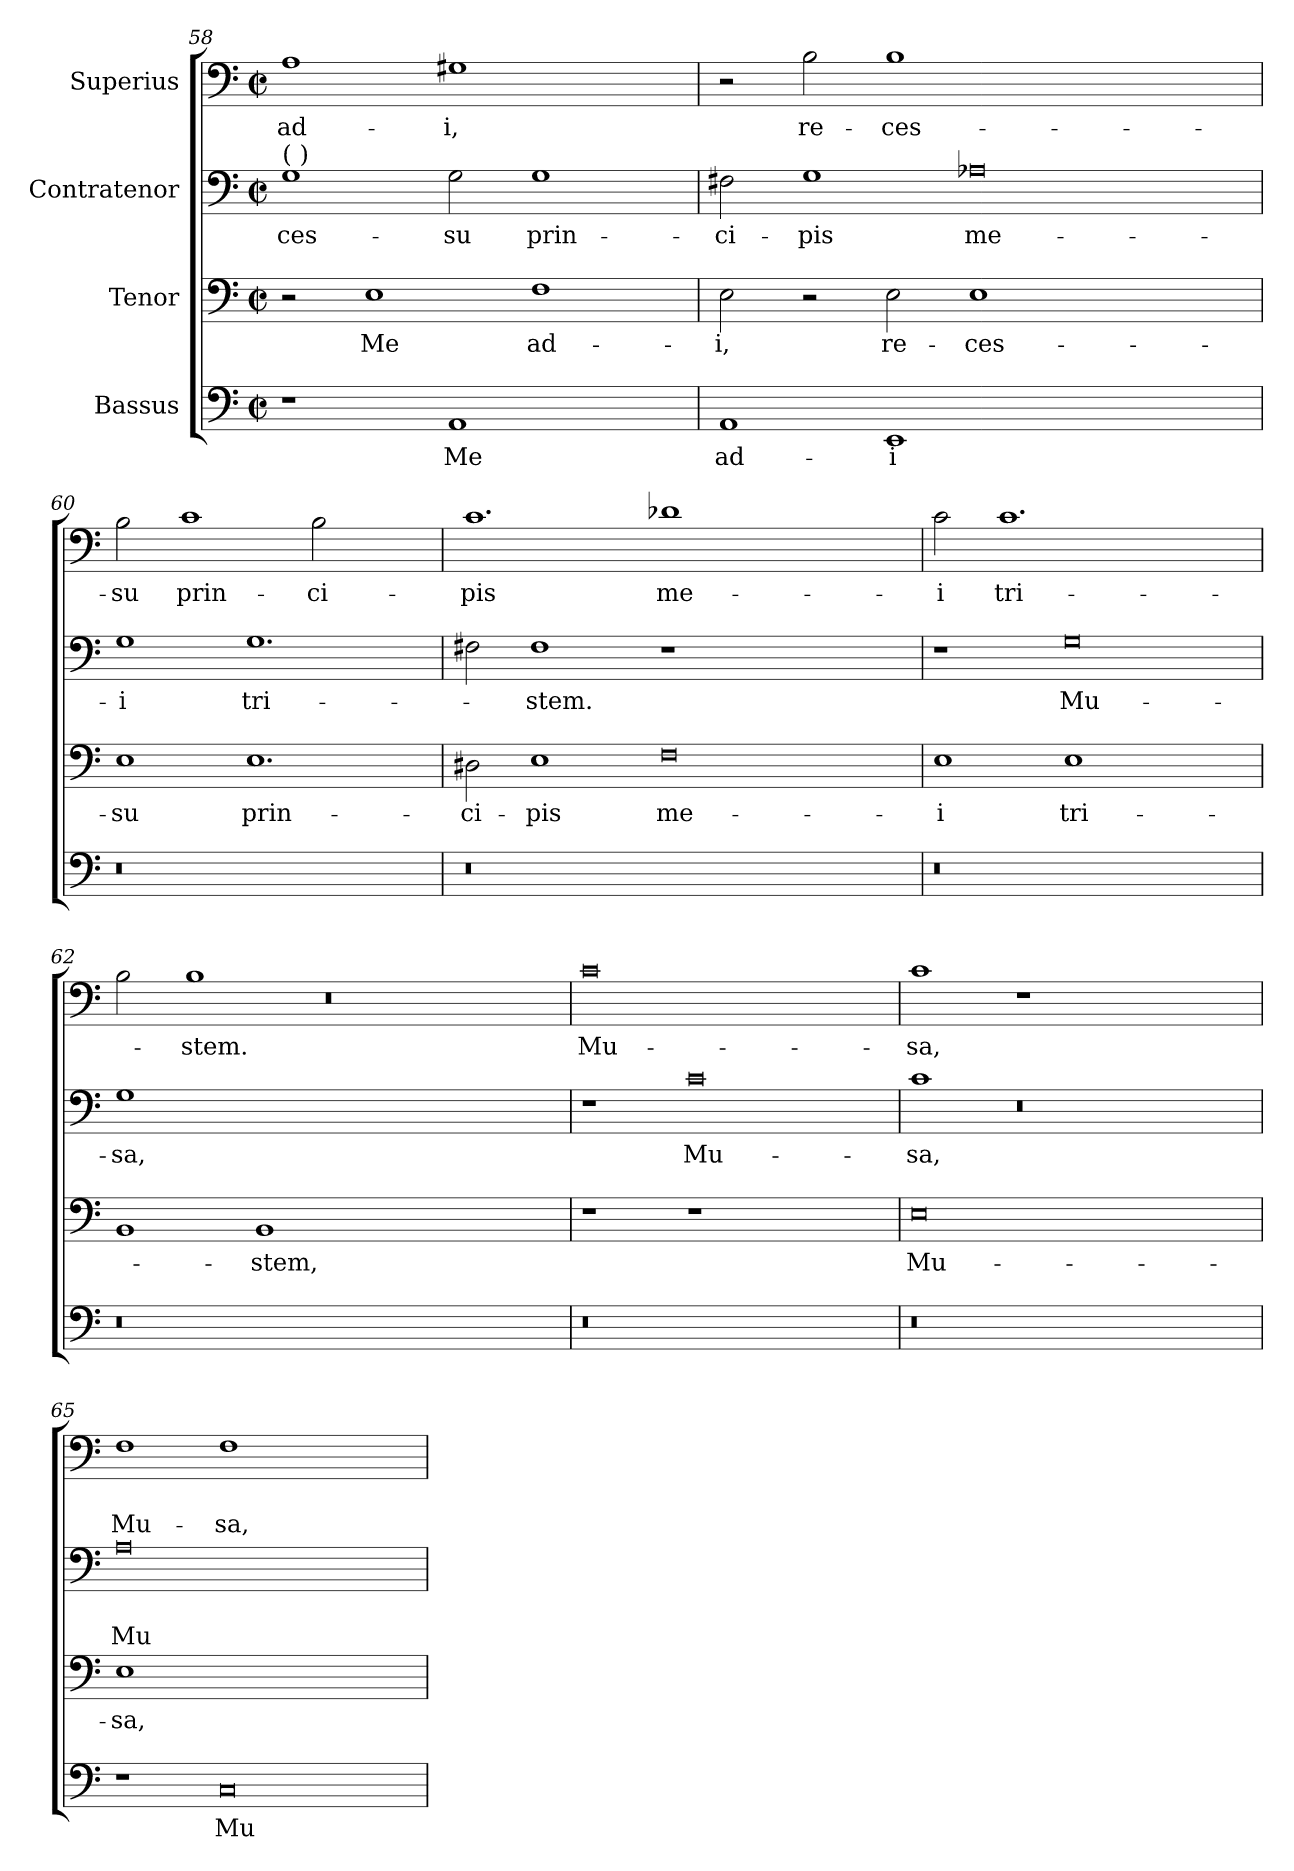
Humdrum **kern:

**kern	**text	**kern	**text	**kern	**text	**text	**kern	**text	**text
*part4	*part4	*part3	*part3	*part2	*part2	*part2	*part1	*part1	*part1
*staff4	*staff4	*staff3	*staff3	*staff2	*staff2	*staff2	*staff1	*staff1	*staff1
*I"Bassus	*	*I"Tenor	*	*I"Contratenor	*	*	*I"Superius	*	*
!!LO:LB:g=z
*clefF4	*	*clefF4	*	*clefF4	*	*	*clefF4	*	*
*k[]	*	*k[]	*	*k[]	*	*	*k[]	*	*
*C:	*	*C:	*	*C:	*	*	*C:	*	*
*M4/2	*	*M4/2	*	*M4/2	*	*	*M4/2	*	*
*met(c|)	*	*met(c|)	*	*met(c|)	*	*	*met(c|)	*	*
=58A	=58A	=58A	=58A	=58A	=58A	=58A	=58A	=58A	=58A
!	!	!	!	!LO:TX:a:t=(  )	!	!	!	!	!
!	!	!	!	!	!LO:LY:b	!	!	!LO:LY:b	!
*	*	*	*	*	*	*	*^	*	*
1r	.	2r	.	1G	-ces-	.	1A	0ryy	ad-	.
!	!	!	!LO:LY:b	!	!	!	!	!	!	!
.	.	1E	Me	.	.	.	.	.	.	.
!	!LO:LY:b	!	!	!	!LO:LY:b	!	!	!	!LO:LY:b	!
1AA	Me	.	.	2G	-su	.	1G#X	.	-i,	.
!	!	!	!LO:LY:b	!	!LO:LY:b	!	!	!	!	!
.	.	1F	ad-	1G	prin-	.	.	.	.	.
2ryy	.	.	.	.	.	.	2ryy	2ryy	.	.
=59A	=59A	=59A	=59A	=59A	=59A	=59A	=59A	=59A	=59A	=59A
!	!LO:LY:b	!	!LO:LY:b	!	!LO:LY:b	!	!	!	!	!
1AA	ad-	2E	-i,	2F#X	-ci-	.	2r	0ryy	.	.
!	!	!	!	!	!LO:LY:b	!	!	!	!LO:LY:b	!
.	.	2r	.	1G	-pis	.	2B	.	re-	.
!	!LO:LY:b	!	!LO:LY:b	!	!	!	!	!	!LO:LY:b	!
1EE	-i	2E	re-	.	.	.	1B	.	-ces-	.
!	!	!	!LO:LY:b	!	!LO:LY:b	!	!	!	!	!
.	.	1E	-ces-	0A-X	me-	.	.	.	.	.
1.ryy	.	.	.	.	.	.	1.ryy	1.ryy	.	.
.	.	1ryy	.	.	.	.	.	.	.	.
=60A	=60A	=60A	=60A	=60A	=60A	=60A	=60A	=60A	=60A	=60A
!	!	!	!LO:LY:b	!	!LO:LY:b	!	!	!	!LO:LY:b	!
0r	.	1E	-su	1G	-i	.	2B	0ryy	-su	.
!	!	!	!	!	!	!	!	!	!LO:LY:b	!
.	.	.	.	.	.	.	1c	.	prin-	.
!	!	!	!LO:LY:b	!	!LO:LY:b	!	!	!	!	!
.	.	1.E	prin-	1.G	tri-	.	.	.	.	.
!	!	!	!	!	!	!	!	!	!LO:LY:b	!
.	.	.	.	.	.	.	2B	.	-ci-	.
2ryy	.	.	.	.	.	.	2ryy	2ryy	.	.
=61A	=61A	=61A	=61A	=61A	=61A	=61A	=61A	=61A	=61A	=61A
!	!	!	!LO:LY:b	!	!	!	!	!	!LO:LY:b	!
0r	.	2D#X	-ci-	2F#X	.	.	1.c	1ryy	-pis	.
!	!	!	!LO:LY:b	!	!LO:LY:b	!	!	!	!	!
.	.	1E	-pis	1F#	-stem.	.	.	.	.	.
.	.	.	.	.	.	.	.	2ryy	.	.
!	!	!	!LO:LY:b	!	!	!	!	!	!LO:LY:b	!
.	.	0F	me-	1r	.	.	1d-	2ryy	me-	.
1.ryy	.	.	.	.	.	.	.	1ryy	.	.
.	.	.	.	1ryy	.	.	1ryy	.	.	.
.	.	.	.	.	.	.	.	2ryy	.	.
=61B	=61B	=61B	=61B	=61B	=61B	=61B	=61B	=61B	=61B	=61B
!	!	!	!LO:LY:b	!	!	!	!	!	!LO:LY:b	!
0r	.	1E	-i	1r	.	.	2c	0ryy	-i	.
!	!	!	!	!	!	!	!	!	!LO:LY:b	!
.	.	.	.	.	.	.	1.c	.	tri-	.
!	!	!	!LO:LY:b	!	!LO:LY:b	!	!	!	!	!
.	.	1E	tri-	0G	Mu-	.	.	.	.	.
1ryy	.	1ryy	.	.	.	.	1ryy	1ryy	.	.
=62A	=62A	=62A	=62A	=62A	=62A	=62A	=62A	=62A	=62A	=62A
!	!	!	!	!	!LO:LY:b	!	!	!	!	!
0r	.	1BB	.	1G	-sa,	.	2B	0ryy	.	.
!	!	!	!	!	!	!	!	!	!LO:LY:b	!
.	.	.	.	.	.	.	1B	.	-stem.	.
!	!	!	!LO:LY:b	!	!	!	!	!	!	!
.	.	1BB	-stem,	0ryy	.	.	.	.	.	.
.	.	.	.	.	.	.	0r	.	.	.
1.ryy	.	1.ryy	.	.	.	.	.	1.ryy	.	.
.	.	.	.	2ryy	.	.	.	.	.	.
!!LO:LB:g=z	!!
=63A	=63A	=63A	=63A	=63A	=63A	=63A	=63A	=63A	=63A	=63A
!	!	!	!	!	!	!	!	!	!LO:LY:b	!
0r	.	1r	.	1r	.	.	0c	0ryy	Mu-	.
!	!	!	!	!	!LO:LY:b	!	!	!	!	!
.	.	1r	.	0c	Mu-	.	.	.	.	.
1ryy	.	1ryy	.	.	.	.	1ryy	1ryy	.	.
=64A	=64A	=64A	=64A	=64A	=64A	=64A	=64A	=64A	=64A	=64A
!	!	!	!LO:LY:b	!	!LO:LY:b	!	!	!	!LO:LY:b	!
0r	.	0E	Mu-	1c	-sa,	.	1c	1ryy	-sa,	.
.	.	.	.	0r	.	.	1r	2ryy	.	.
.	.	.	.	.	.	.	.	2ryy	.	.
1ryy	.	1ryy	.	.	.	.	1ryy	1ryy	.	.
!!LO:LB:g=z
=65	=65	=65	=65	=65	=65	=65	=65	=65	=65	=65
!	!	!	!LO:LY:b	!	!	!LO:LY:b	!	!	!	!LO:LY:b
*	*	*	*	*	*	*	*v	*v	*	*
1r	.	1E	-sa,	0A	.	Mu-	1F	.	Mu-
!	!LO:LY:b	!	!	!	!	!	!	!	!LO:LY:b
0C	Mu-	0ryy	.	.	.	.	1F	.	-sa,
.	.	.	.	1ryy	.	.	1ryy	.	.
=	=	=	=	=	=	=	=	=	=
*-	*-	*-	*-	*-	*-	*-	*-	*-	*-
